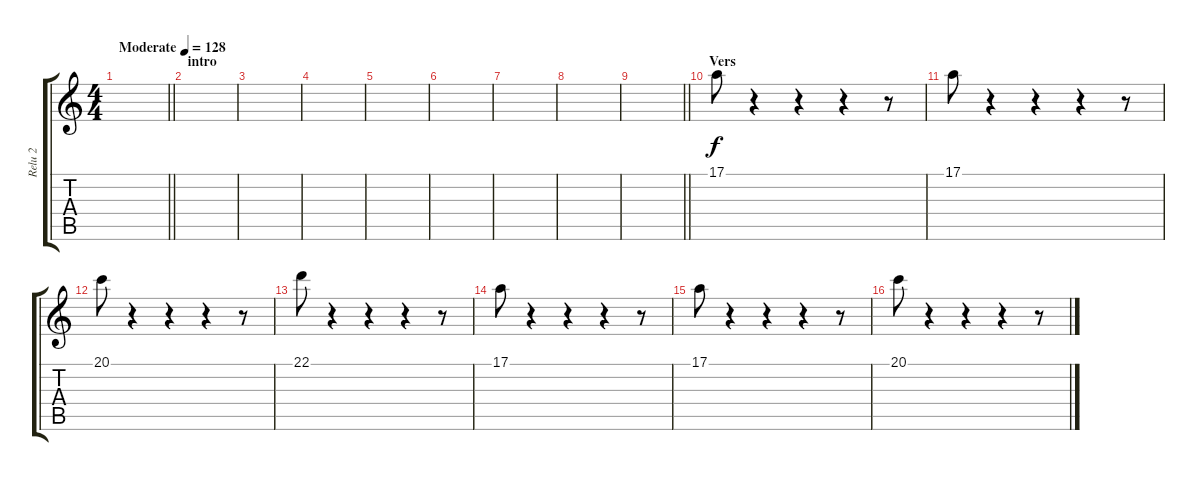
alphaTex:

\track ("Relu 2" "Relu 2") {instrument fx3crystal}
\staff {score tabs}
\tuning (E4 B3 G3 D3 A2 E2) {hide}
\ts (4 4)
\tempo (128 "Moderate")
\clef g2
\barLineRight lightlight
\ks c
|
\section ("" "intro")
|
|
|
|
|
|
|
\barLineRight lightlight
|
\section ("" "Vers")
17.1.8 r.4 r.4 r.4 r.8 |
17.1.8 r.4 r.4 r.4 r.8 |
20.1.8 r.4 r.4 r.4 r.8 |
22.1.8 r.4 r.4 r.4 r.8 |
17.1.8 r.4 r.4 r.4 r.8 |
17.1.8 r.4 r.4 r.4 r.8 |
20.1.8 r.4 r.4 r.4 r.8
